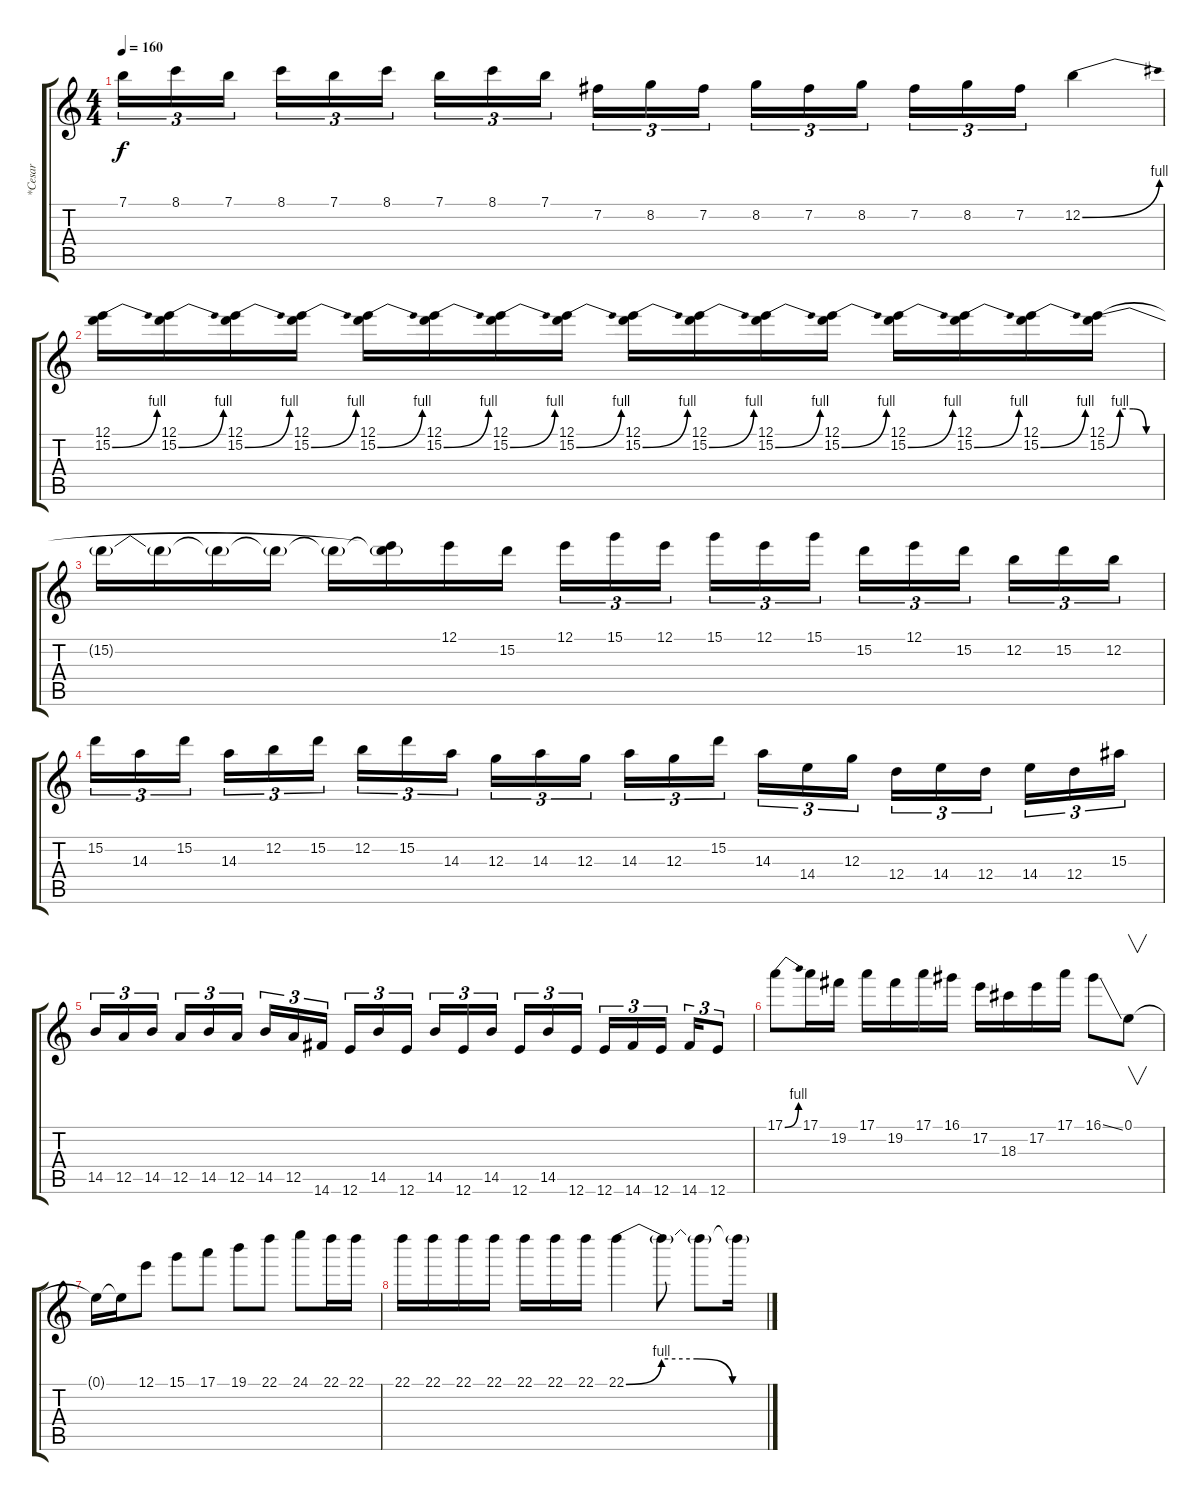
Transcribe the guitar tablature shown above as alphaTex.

\track ("*Cesar" "*Cesar") {instrument distortionguitar}
\staff {score tabs}
\tuning (E4 B3 G3 D3 A2 E2) {hide}
\ts (4 4)
\tempo 160
\clef g2
\ks c
7.1.16{tu (3 2) dy f} 8.1.16{tu (3 2)} 7.1.16{tu (3 2)} 8.1.16{tu (3 2)} 7.1.16{tu (3 2)} 8.1.16{tu (3 2)} 7.1.16{tu (3 2)} 8.1.16{tu (3 2)} 7.1.16{tu (3 2)} 7.2.16{tu (3 2)} 8.2.16{tu (3 2)} 7.2.16{tu (3 2)} 8.2.16{tu (3 2)} 7.2.16{tu (3 2)} 8.2.16{tu (3 2)} 7.2.16{tu (3 2)} 8.2.16{tu (3 2)} 7.2.16{tu (3 2)} 12.2{be (bend 0 0 60 4)}.4 |
(12.1 15.2{be (bend 0 0 60 4)}).16 (12.1 15.2{be (bend 0 0 60 4)}).16 (12.1 15.2{be (bend 0 0 60 4)}).16 (12.1 15.2{be (bend 0 0 60 4)}).16 (12.1 15.2{be (bend 0 0 60 4)}).16 (12.1 15.2{be (bend 0 0 60 4)}).16 (12.1 15.2{be (bend 0 0 60 4)}).16 (12.1 15.2{be (bend 0 0 60 4)}).16 (12.1 15.2{be (bend 0 0 60 4)}).16 (12.1 15.2{be (bend 0 0 60 4)}).16 (12.1 15.2{be (bend 0 0 60 4)}).16 (12.1 15.2{be (bend 0 0 60 4)}).16 (12.1 15.2{be (bend 0 0 60 4)}).16 (12.1 15.2{be (bend 0 0 60 4)}).16 (12.1 15.2{be (bend 0 0 60 4)}).16 (12.1 15.2{be (custom 0 0 15 4 30 4 45 0 60 0)}).16 |
15.2{t}.16 15.2{t}.16 15.2{t}.16 15.2{t}.16 15.2{t}.16 (12.1{t} 15.2{t}).16 12.1.16 15.2.16 12.1.16{tu (3 2)} 15.1.16{tu (3 2)} 12.1.16{tu (3 2)} 15.1.16{tu (3 2)} 12.1.16{tu (3 2)} 15.1.16{tu (3 2)} 15.2.16{tu (3 2)} 12.1.16{tu (3 2)} 15.2.16{tu (3 2)} 12.2.16{tu (3 2)} 15.2.16{tu (3 2)} 12.2.16{tu (3 2)} |
15.2.16{tu (3 2)} 14.3.16{tu (3 2)} 15.2.16{tu (3 2)} 14.3.16{tu (3 2)} 12.2.16{tu (3 2)} 15.2.16{tu (3 2)} 12.2.16{tu (3 2)} 15.2.16{tu (3 2)} 14.3.16{tu (3 2)} 12.3.16{tu (3 2)} 14.3.16{tu (3 2)} 12.3.16{tu (3 2)} 14.3.16{tu (3 2)} 12.3.16{tu (3 2)} 15.2.16{tu (3 2)} 14.3.16{tu (3 2)} 14.4.16{tu (3 2)} 12.3.16{tu (3 2)} 12.4.16{tu (3 2)} 14.4.16{tu (3 2)} 12.4.16{tu (3 2)} 14.4.16{tu (3 2)} 12.4.16{tu (3 2)} 15.3.16{tu (3 2)} |
14.5.16{tu (3 2)} 12.5.16{tu (3 2)} 14.5.16{tu (3 2)} 12.5.16{tu (3 2)} 14.5.16{tu (3 2)} 12.5.16{tu (3 2)} 14.5.16{tu (3 2)} 12.5.16{tu (3 2)} 14.6.16{tu (3 2)} 12.6.16{tu (3 2)} 14.5.16{tu (3 2)} 12.6.16{tu (3 2)} 14.5.16{tu (3 2)} 12.6.16{tu (3 2)} 14.5.16{tu (3 2)} 12.6.16{tu (3 2)} 14.5.16{tu (3 2)} 12.6.16{tu (3 2)} 12.6.16{tu (3 2)} 14.6.16{tu (3 2)} 12.6.16{tu (3 2)} 14.6.16{tu (3 2)} 12.6.8{tu (3 2)} |
17.1{be (bend 0 0 60 4)}.8 17.1.16 19.2.16 17.1.16 19.2.16 17.1.16 16.1.16 17.2.16 18.3.16 17.2.16 17.1.16 16.1{ss}.8 0.1.8{v} |
0.1{t}.16 0.1{t}.16 12.1.8 15.1.8 17.1.8 19.1.8 22.1.8 24.1.8 22.1.16 22.1.16 |
22.1.16 22.1.16 22.1.16 22.1.16 22.1.16 22.1.16 22.1.16 22.1{be (custom 0 0 15 4 30 4 45 0 60 0)}.4 22.1{t}.8 22.1{t}.8 22.1{t}.16
